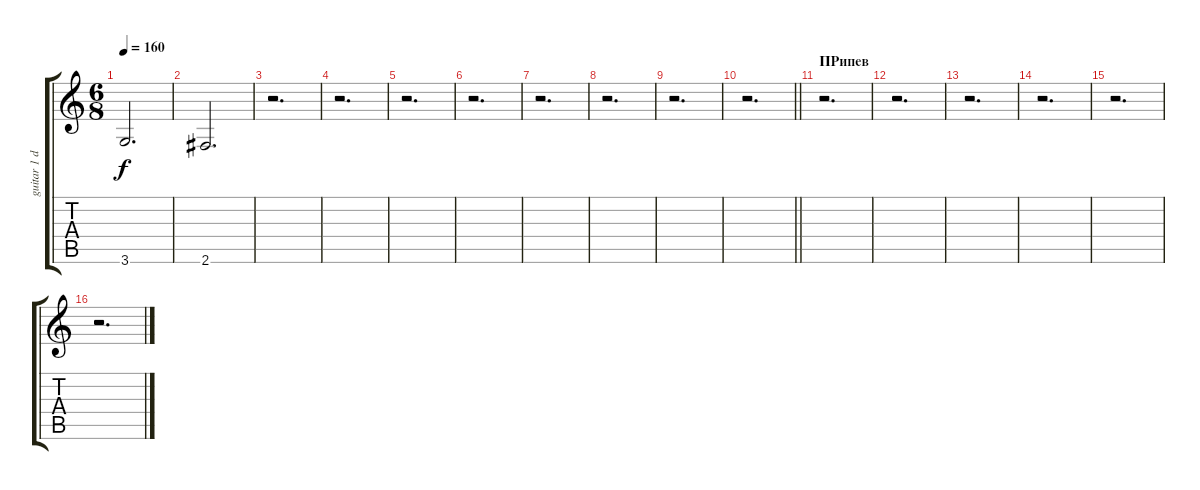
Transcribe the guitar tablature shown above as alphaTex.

\track ("guitar 1 double" "guitar 1 d") {instrument overdrivenguitar}
\staff {score tabs}
\tuning (E4 B3 G3 D3 A2 E2) {hide}
\ts (6 8)
\tempo 160
\clef g2
\ks c
3.6.2{d dy f} |
2.6.2{d} |
r.2{d} |
r.2{d} |
r.2{d} |
r.2{d} |
r.2{d} |
r.2{d} |
r.2{d} |
\barLineRight lightlight
r.2{d} |
\section ("" "ПРипев")
r.2{d} |
r.2{d} |
r.2{d} |
r.2{d} |
r.2{d} |
r.2{d}
